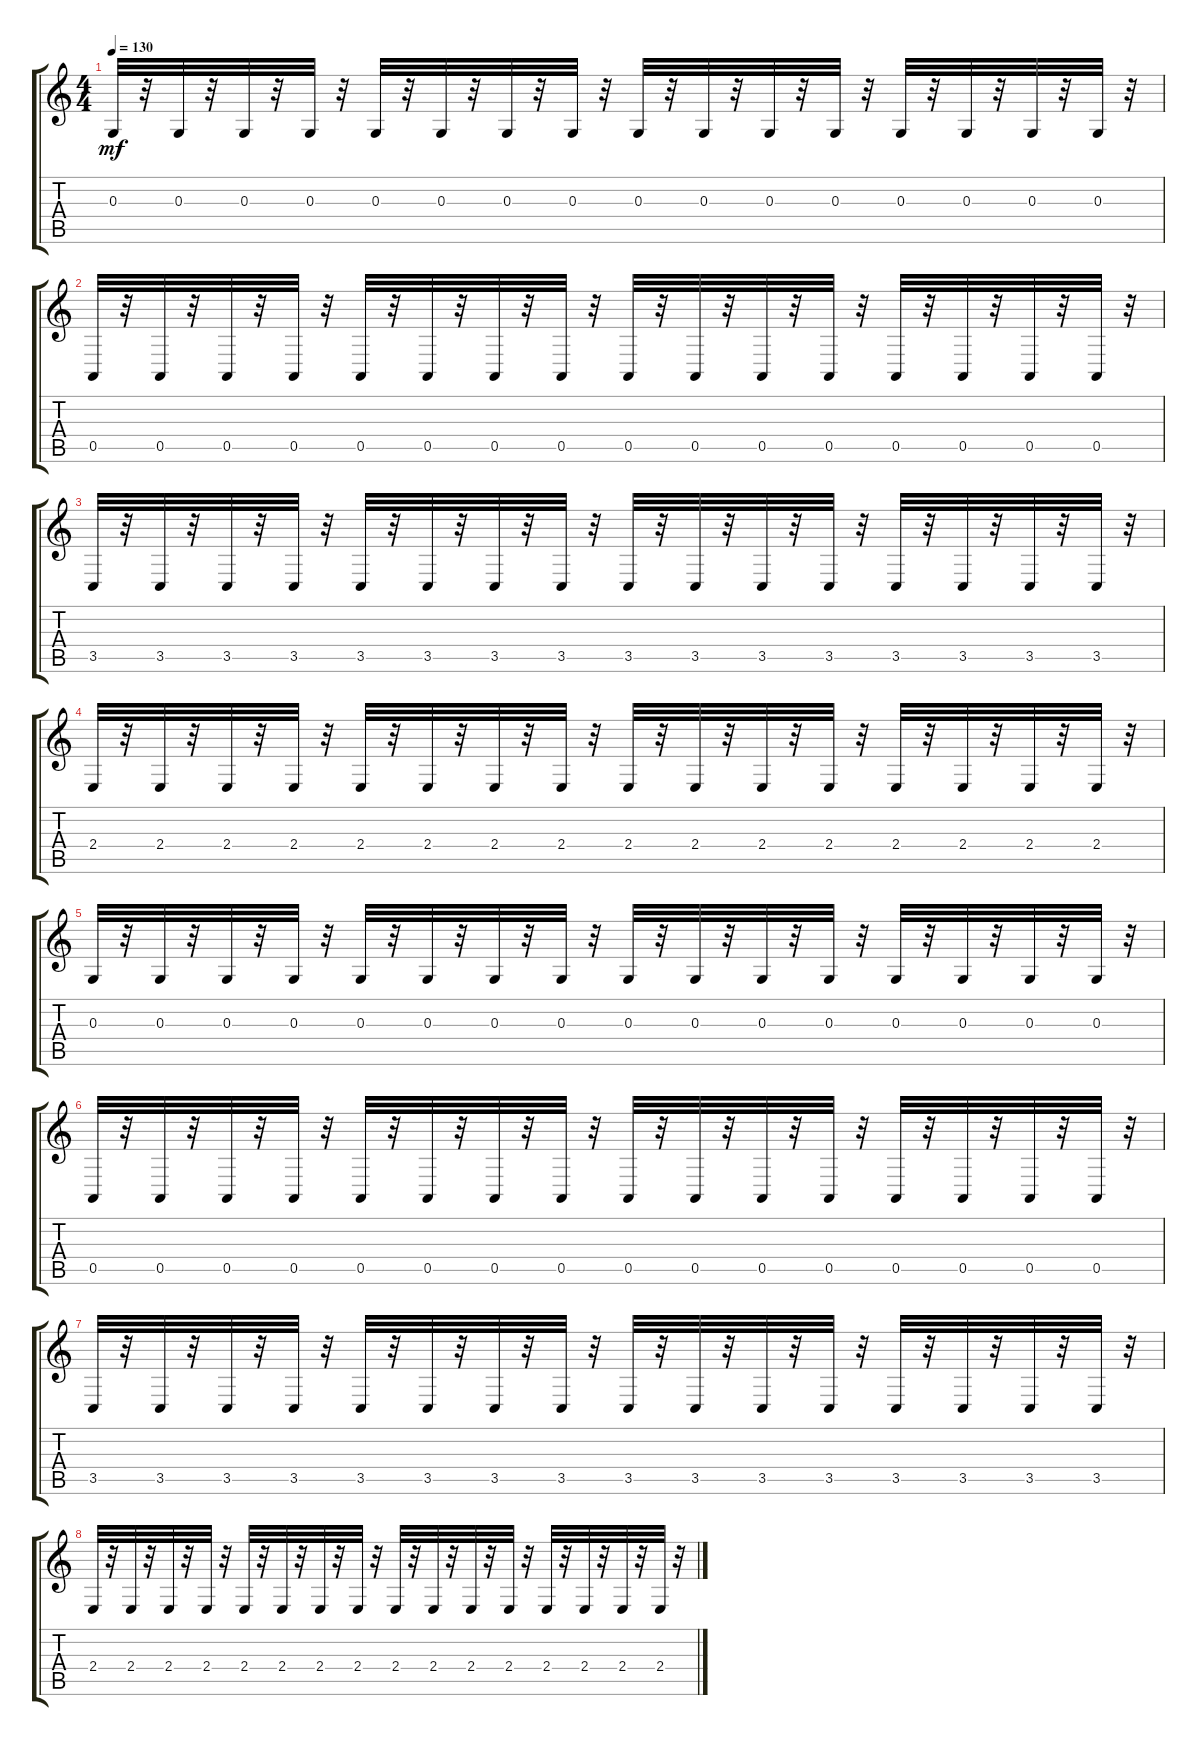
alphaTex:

\track "" {instrument lead2sawtooth}
\staff {score tabs}
\tuning (E4 B3 G3 D3 A2 E2) {hide}
\ts (4 4)
\tempo 130
\clef g2
\ks c
0.3.32{dy mf} r.32 0.3.32 r.32 0.3.32 r.32 0.3.32 r.32 0.3.32 r.32 0.3.32 r.32 0.3.32 r.32 0.3.32 r.32 0.3.32 r.32 0.3.32 r.32 0.3.32 r.32 0.3.32 r.32 0.3.32 r.32 0.3.32 r.32 0.3.32 r.32 0.3.32 r.32 |
0.5.32 r.32 0.5.32 r.32 0.5.32 r.32 0.5.32 r.32 0.5.32 r.32 0.5.32 r.32 0.5.32 r.32 0.5.32 r.32 0.5.32 r.32 0.5.32 r.32 0.5.32 r.32 0.5.32 r.32 0.5.32 r.32 0.5.32 r.32 0.5.32 r.32 0.5.32 r.32 |
3.5.32 r.32 3.5.32 r.32 3.5.32 r.32 3.5.32 r.32 3.5.32 r.32 3.5.32 r.32 3.5.32 r.32 3.5.32 r.32 3.5.32 r.32 3.5.32 r.32 3.5.32 r.32 3.5.32 r.32 3.5.32 r.32 3.5.32 r.32 3.5.32 r.32 3.5.32 r.32 |
2.4.32 r.32 2.4.32 r.32 2.4.32 r.32 2.4.32 r.32 2.4.32 r.32 2.4.32 r.32 2.4.32 r.32 2.4.32 r.32 2.4.32 r.32 2.4.32 r.32 2.4.32 r.32 2.4.32 r.32 2.4.32 r.32 2.4.32 r.32 2.4.32 r.32 2.4.32 r.32 |
0.3.32 r.32 0.3.32 r.32 0.3.32 r.32 0.3.32 r.32 0.3.32 r.32 0.3.32 r.32 0.3.32 r.32 0.3.32 r.32 0.3.32 r.32 0.3.32 r.32 0.3.32 r.32 0.3.32 r.32 0.3.32 r.32 0.3.32 r.32 0.3.32 r.32 0.3.32 r.32 |
0.5.32 r.32 0.5.32 r.32 0.5.32 r.32 0.5.32 r.32 0.5.32 r.32 0.5.32 r.32 0.5.32 r.32 0.5.32 r.32 0.5.32 r.32 0.5.32 r.32 0.5.32 r.32 0.5.32 r.32 0.5.32 r.32 0.5.32 r.32 0.5.32 r.32 0.5.32 r.32 |
3.5.32 r.32 3.5.32 r.32 3.5.32 r.32 3.5.32 r.32 3.5.32 r.32 3.5.32 r.32 3.5.32 r.32 3.5.32 r.32 3.5.32 r.32 3.5.32 r.32 3.5.32 r.32 3.5.32 r.32 3.5.32 r.32 3.5.32 r.32 3.5.32 r.32 3.5.32 r.32 |
2.4.32 r.32 2.4.32 r.32 2.4.32 r.32 2.4.32 r.32 2.4.32 r.32 2.4.32 r.32 2.4.32 r.32 2.4.32 r.32 2.4.32 r.32 2.4.32 r.32 2.4.32 r.32 2.4.32 r.32 2.4.32 r.32 2.4.32 r.32 2.4.32 r.32 2.4.32 r.32
